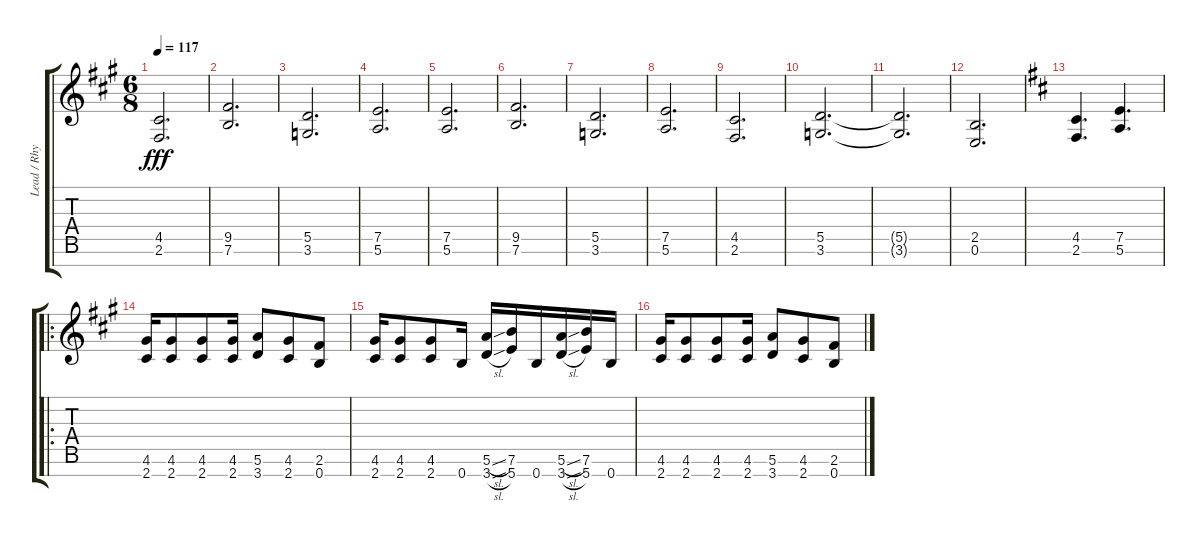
\track ("Lead / Rhythm Guitar 3" "Lead / Rhy") {instrument distortionguitar}
\staff {score tabs}
\tuning (E4 B3 G3 D3 A2 E2 B1) {hide}
\ts (6 8)
\tempo 117
\clef g2
\ks a
(4.5 2.6).2{d dy fff} |
(9.5 7.6).2{d} |
(5.5 3.6).2{d} |
(7.5 5.6).2{d} |
(7.5 5.6).2{d} |
(9.5 7.6).2{d} |
(5.5 3.6).2{d} |
(7.5 5.6).2{d} |
(4.5 2.6).2{d} |
(5.5 3.6).2{d} |
(5.5{t} 3.6{t}).2{d} |
(2.5 0.6).2{d} |
\ks d
(4.5 2.6).4{d} (7.5 5.6).4{d} |
\ro
\ks a
(4.6 2.7).16{ot 8vb} (4.6 2.7).8{ot 8vb} (4.6 2.7).8{ot 8vb} (4.6 2.7).16{ot 8vb} (5.6 3.7).8{ot 8vb} (4.6 2.7).8{ot 8vb} (2.6 0.7).8{ot 8vb} |
(4.6 2.7).16{ot 8vb} (4.6 2.7).8{ot 8vb} (4.6 2.7).8{ot 8vb} 0.7.16{ot 8vb} (5.6{sl} 3.7{sl}).16{ot 8vb} (7.6 5.7).16{ot 8vb} 0.7.16{ot 8vb} (5.6{sl} 3.7{sl}).16{ot 8vb} (7.6 5.7).16{ot 8vb} 0.7.16{ot 8vb} |
(4.6 2.7).16{ot 8vb} (4.6 2.7).8{ot 8vb} (4.6 2.7).8{ot 8vb} (4.6 2.7).16{ot 8vb} (5.6 3.7).8{ot 8vb} (4.6 2.7).8{ot 8vb} (2.6 0.7).8{ot 8vb}
